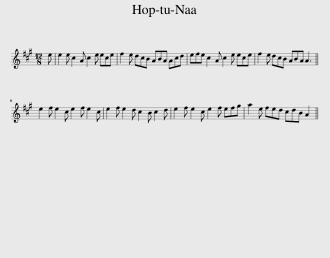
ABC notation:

X:1
L:1/8
M:12/8
I:linebreak $
K:A
V:1 treble
V:1
 e | e2 e c2 A c2 e ece | f2 e dcB ABA Acd | efe c2 A c2 e ece | f2 e dcB ABA A3 ||$ %5
 e2 f e2 c e2 f e2 c | e2 f e2 d c2 B c2 d | e2 f e2 c e2 f efg | a2 e fed cdB A2 || %9
